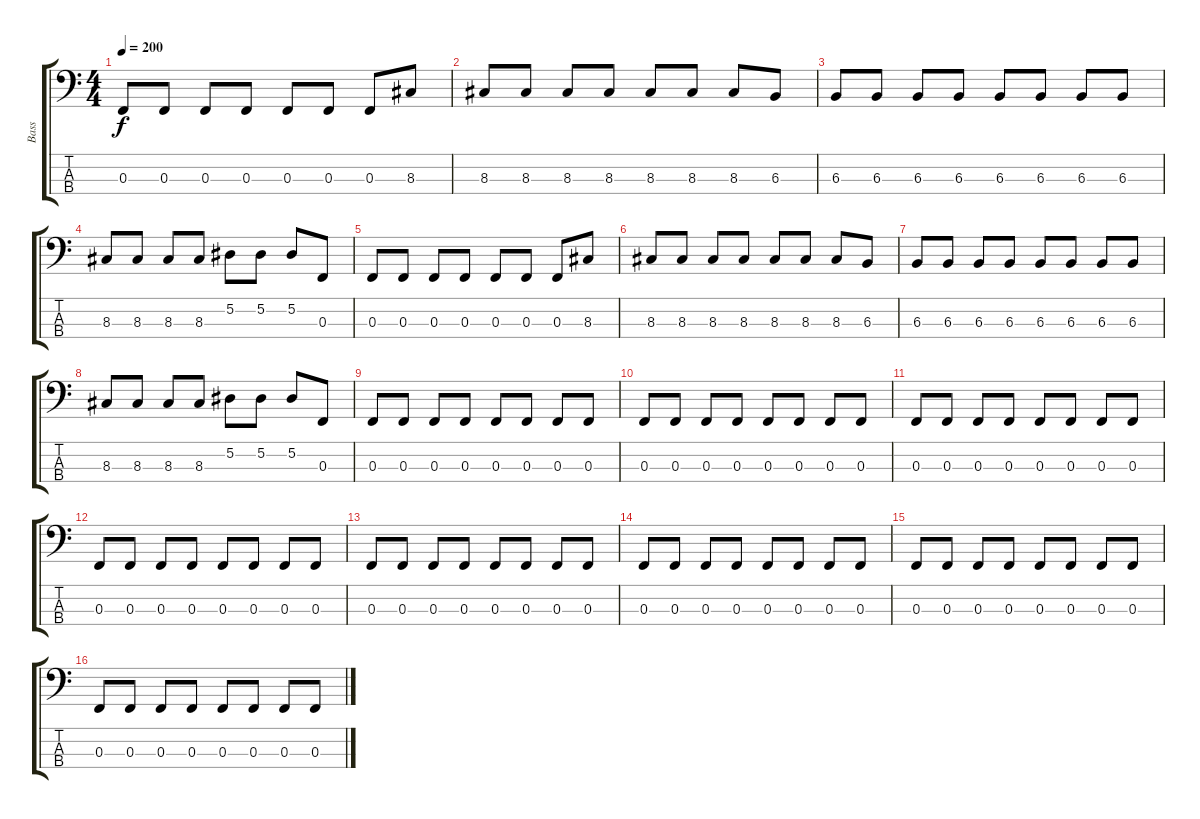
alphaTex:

\track ("Bass" "Bass") {instrument electricbasspick}
\staff {score tabs}
\tuning (Eb2 Bb1 F1 C1) {hide}
\ts (4 4)
\tempo 200
\clef f4
\ks c
0.3.8{dy f} 0.3.8 0.3.8 0.3.8 0.3.8 0.3.8 0.3.8 8.3.8 |
8.3.8 8.3.8 8.3.8 8.3.8 8.3.8 8.3.8 8.3.8 6.3.8 |
6.3.8 6.3.8 6.3.8 6.3.8 6.3.8 6.3.8 6.3.8 6.3.8 |
8.3.8 8.3.8 8.3.8 8.3.8 5.2.8 5.2.8 5.2.8 0.3.8 |
0.3.8 0.3.8 0.3.8 0.3.8 0.3.8 0.3.8 0.3.8 8.3.8 |
8.3.8 8.3.8 8.3.8 8.3.8 8.3.8 8.3.8 8.3.8 6.3.8 |
6.3.8 6.3.8 6.3.8 6.3.8 6.3.8 6.3.8 6.3.8 6.3.8 |
8.3.8 8.3.8 8.3.8 8.3.8 5.2.8 5.2.8 5.2.8 0.3.8 |
0.3.8 0.3.8 0.3.8 0.3.8 0.3.8 0.3.8 0.3.8 0.3.8 |
0.3.8 0.3.8 0.3.8 0.3.8 0.3.8 0.3.8 0.3.8 0.3.8 |
0.3.8 0.3.8 0.3.8 0.3.8 0.3.8 0.3.8 0.3.8 0.3.8 |
0.3.8 0.3.8 0.3.8 0.3.8 0.3.8 0.3.8 0.3.8 0.3.8 |
0.3.8 0.3.8 0.3.8 0.3.8 0.3.8 0.3.8 0.3.8 0.3.8 |
0.3.8 0.3.8 0.3.8 0.3.8 0.3.8 0.3.8 0.3.8 0.3.8 |
0.3.8 0.3.8 0.3.8 0.3.8 0.3.8 0.3.8 0.3.8 0.3.8 |
0.3.8 0.3.8 0.3.8 0.3.8 0.3.8 0.3.8 0.3.8 0.3.8
